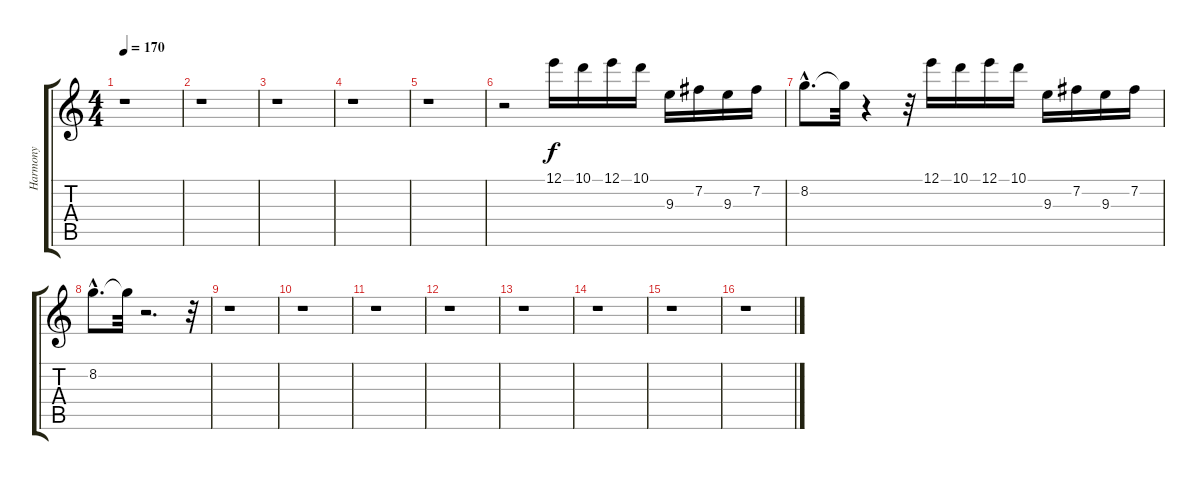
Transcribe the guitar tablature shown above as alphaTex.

\track ("Harmony" "Harmony") {instrument distortionguitar}
\staff {score tabs}
\tuning (E4 B3 G3 D3 A2 E2) {hide}
\ts (4 4)
\tempo 170
\clef g2
\ks c
r.1{dy f} |
r.1 |
r.1 |
r.1 |
r.1 |
r.2 12.1.16 10.1.16 12.1.16 10.1.16 9.3.16 7.2.16 9.3.16 7.2.16 |
8.2{hac}.8{d} 8.2{t}.32 r.4 r.32 12.1.16 10.1.16 12.1.16 10.1.16 9.3.16 7.2.16 9.3.16 7.2.16 |
8.2{hac}.8{d} 8.2{t}.32 r.2{d} r.32 |
r.1 |
r.1 |
r.1 |
r.1 |
r.1 |
r.1 |
r.1 |
r.1
